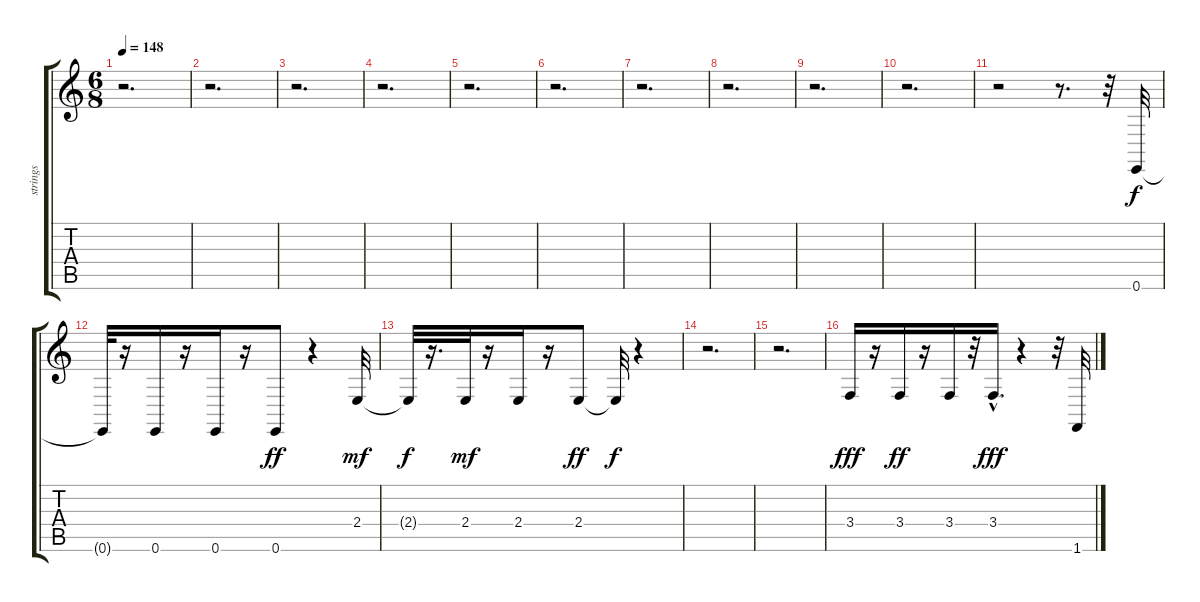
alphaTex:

\track ("strings" "strings") {instrument cello}
\staff {score tabs}
\tuning (E4 B3 G3 D3 A2 E2) {hide}
\ts (6 8)
\tempo 148
\clef g2
\ks c
r.2{d dy f} |
r.2{d} |
r.2{d} |
r.2{d} |
r.2{d} |
r.2{d} |
r.2{d} |
r.2{d} |
r.2{d} |
r.2{d} |
r.2 r.8{d} r.32 0.6.32 |
0.6{t}.32 r.16 0.6.16 r.16 0.6.16 r.16 0.6.8{dy ff} r.4 2.4.32{dy mf} |
2.4{t}.32{dy f} r.16{d} 2.4.32{dy mf} r.16 2.4.16 r.16 2.4.8{dy ff} 2.4{t}.32{dy f} r.4 |
r.2{d} |
r.2{d} |
3.4.16{dy fff} r.16 3.4.16{dy ff} r.16 3.4.16 r.32 3.4{hac}.16{d dy fff} r.4 r.32 1.6.32
